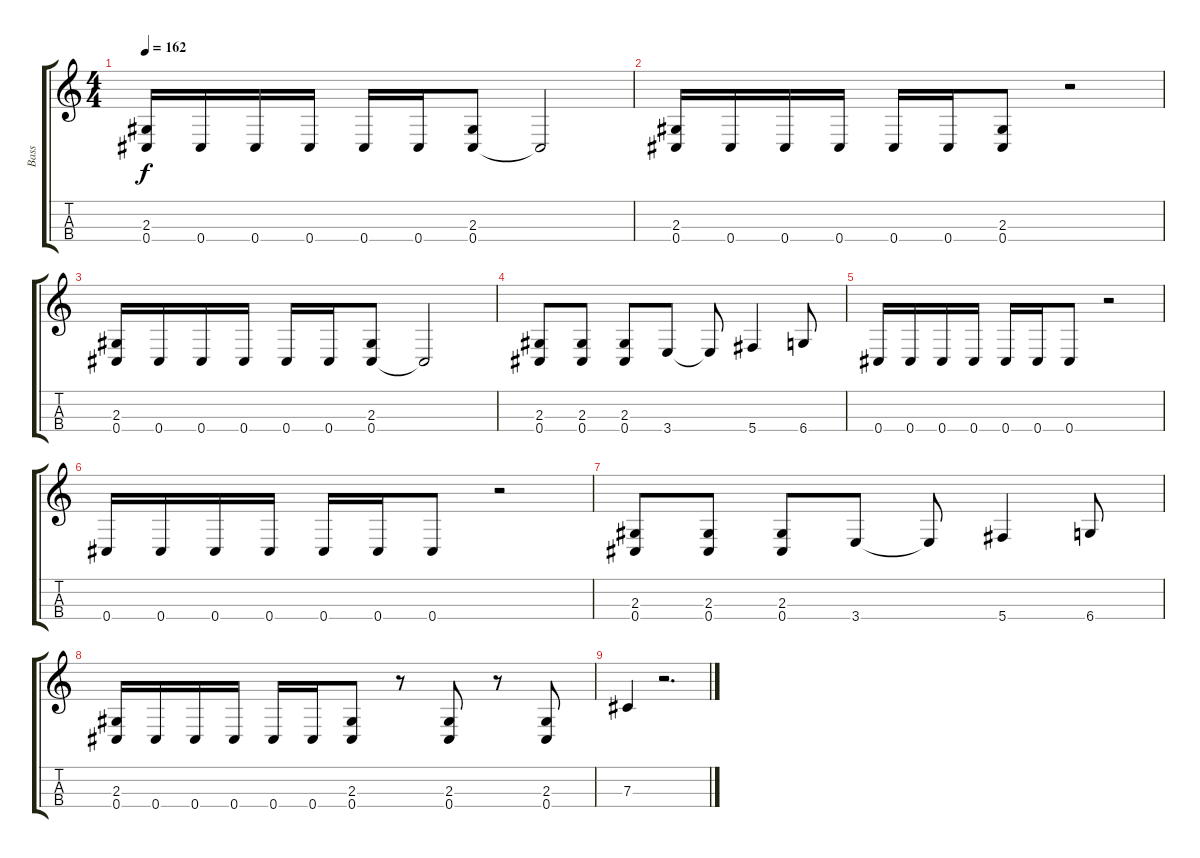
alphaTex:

\track ("Bass" "Bass") {instrument electricbassfinger}
\staff {score tabs}
\tuning (A3 B2 Gb2 Db2) {hide}
\ts (4 4)
\tempo 162
\clef g2
\ks c
(2.3 0.4).16{dy f} 0.4.16 0.4.16 0.4.16 0.4.16 0.4.16 (2.3 0.4).8 0.4{t}.2 |
(2.3 0.4).16 0.4.16 0.4.16 0.4.16 0.4.16 0.4.16 (2.3 0.4).8 r.2 |
(2.3 0.4).16 0.4.16 0.4.16 0.4.16 0.4.16 0.4.16 (2.3 0.4).8 0.4{t}.2 |
(2.3 0.4).8 (2.3 0.4).8 (2.3 0.4).8 3.4.8 3.4{t}.8 5.4.4 6.4.8 |
0.4.16 0.4.16 0.4.16 0.4.16 0.4.16 0.4.16 0.4.8 r.2 |
0.4.16 0.4.16 0.4.16 0.4.16 0.4.16 0.4.16 0.4.8 r.2 |
(2.3 0.4).8 (2.3 0.4).8 (2.3 0.4).8 3.4.8 3.4{t}.8 5.4.4 6.4.8 |
(2.3 0.4).16 0.4.16 0.4.16 0.4.16 0.4.16 0.4.16 (2.3 0.4).8 r.8 (2.3 0.4).8 r.8 (2.3 0.4).8 |
7.3.4 r.2{d}
